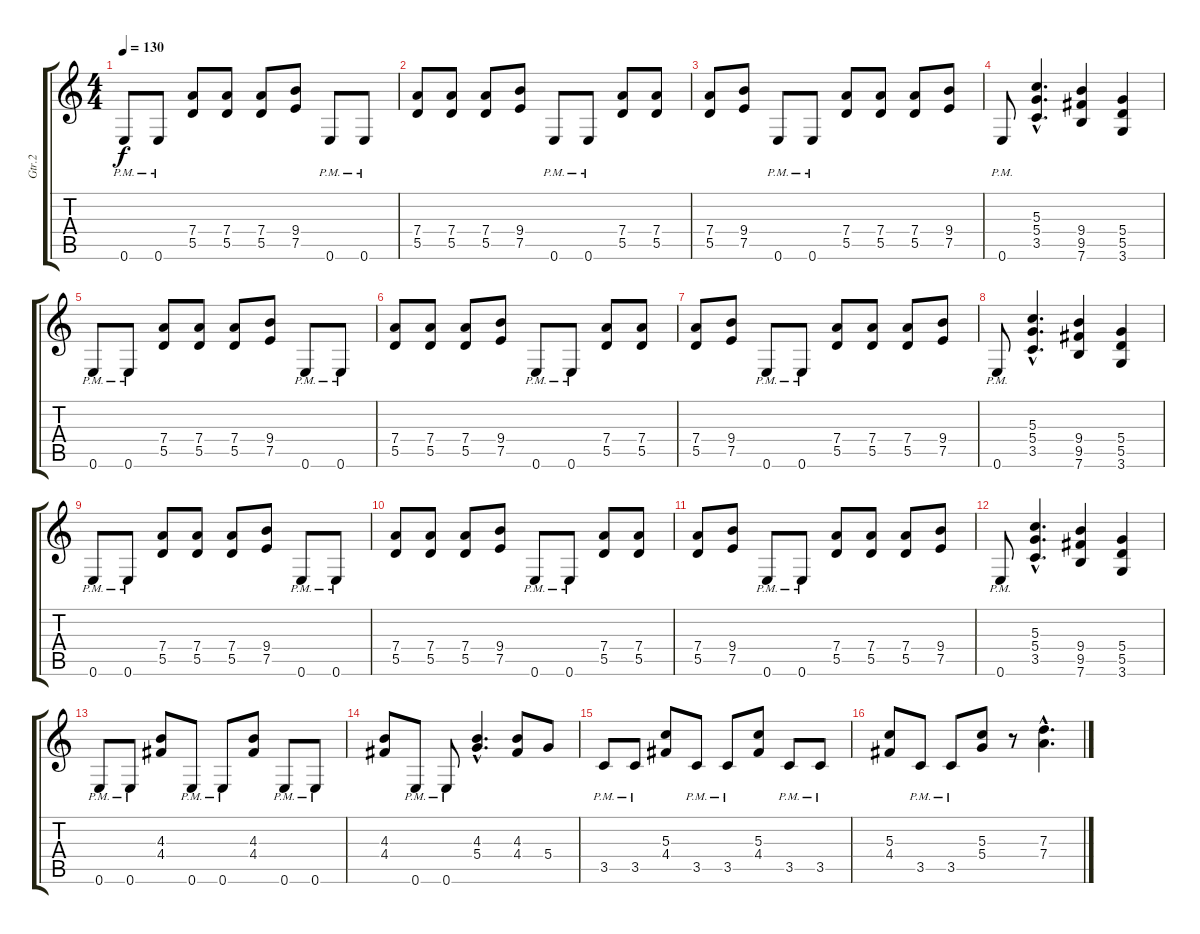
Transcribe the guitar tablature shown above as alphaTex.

\track ("Gtr.2" "Gtr.2") {instrument overdrivenguitar}
\staff {score tabs}
\tuning (E4 B3 G3 D3 A2 E2) {hide}
\ts (4 4)
\tempo 130
\clef g2
\ks c
0.6{pm}.8{dy f} 0.6{pm}.8 (7.4 5.5).8 (7.4 5.5).8 (7.4 5.5).8 (9.4 7.5).8 0.6{pm}.8 0.6{pm}.8 |
(7.4 5.5).8 (7.4 5.5).8 (7.4 5.5).8 (9.4 7.5).8 0.6{pm}.8 0.6{pm}.8 (7.4 5.5).8 (7.4 5.5).8 |
(7.4 5.5).8 (9.4 7.5).8 0.6{pm}.8 0.6{pm}.8 (7.4 5.5).8 (7.4 5.5).8 (7.4 5.5).8 (9.4 7.5).8 |
0.6{pm}.8 (5.3{hac} 5.4{hac} 3.5{hac}).4{d} (9.4 9.5 7.6).4 (5.4 5.5 3.6).4 |
0.6{pm}.8 0.6{pm}.8 (7.4 5.5).8 (7.4 5.5).8 (7.4 5.5).8 (9.4 7.5).8 0.6{pm}.8 0.6{pm}.8 |
(7.4 5.5).8 (7.4 5.5).8 (7.4 5.5).8 (9.4 7.5).8 0.6{pm}.8 0.6{pm}.8 (7.4 5.5).8 (7.4 5.5).8 |
(7.4 5.5).8 (9.4 7.5).8 0.6{pm}.8 0.6{pm}.8 (7.4 5.5).8 (7.4 5.5).8 (7.4 5.5).8 (9.4 7.5).8 |
0.6{pm}.8 (5.3{hac} 5.4{hac} 3.5{hac}).4{d} (9.4 9.5 7.6).4 (5.4 5.5 3.6).4 |
0.6{pm}.8 0.6{pm}.8 (7.4 5.5).8 (7.4 5.5).8 (7.4 5.5).8 (9.4 7.5).8 0.6{pm}.8 0.6{pm}.8 |
(7.4 5.5).8 (7.4 5.5).8 (7.4 5.5).8 (9.4 7.5).8 0.6{pm}.8 0.6{pm}.8 (7.4 5.5).8 (7.4 5.5).8 |
(7.4 5.5).8 (9.4 7.5).8 0.6{pm}.8 0.6{pm}.8 (7.4 5.5).8 (7.4 5.5).8 (7.4 5.5).8 (9.4 7.5).8 |
0.6{pm}.8 (5.3{hac} 5.4{hac} 3.5{hac}).4{d} (9.4 9.5 7.6).4 (5.4 5.5 3.6).4 |
0.6{pm}.8 0.6{pm}.8 (4.3 4.4).8 0.6{pm}.8 0.6{pm}.8 (4.3 4.4).8 0.6{pm}.8 0.6{pm}.8 |
(4.3 4.4).8 0.6{pm}.8 0.6{pm}.8 (4.3{hac} 5.4{hac}).4{d} (4.3 4.4).8 5.4.8 |
3.5{pm}.8 3.5{pm}.8 (5.3 4.4).8 3.5{pm}.8 3.5{pm}.8 (5.3 4.4).8 3.5{pm}.8 3.5{pm}.8 |
(5.3 4.4).8 3.5{pm}.8 3.5{pm}.8 (5.3 5.4).8 r.8 (7.3{hac} 7.4{hac}).4{d}
